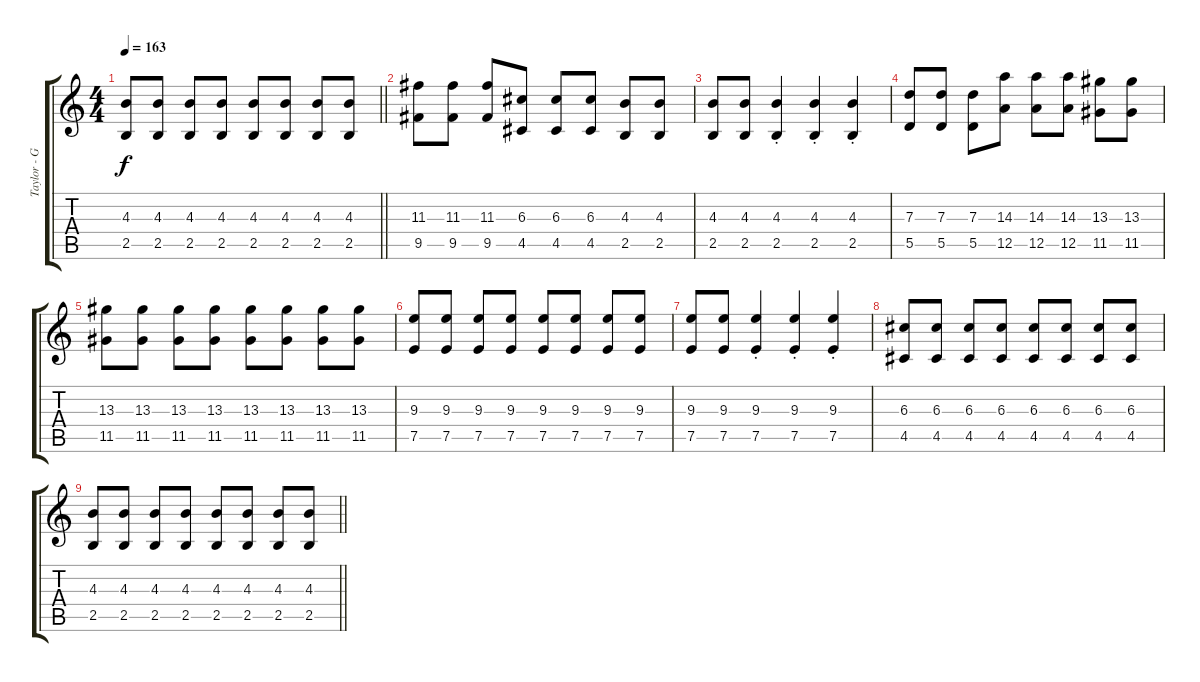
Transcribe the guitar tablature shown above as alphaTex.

\track ("Taylor - Guitar" "Taylor - G") {instrument overdrivenguitar}
\staff {score tabs}
\tuning (E4 B3 G3 D3 A2 E2) {hide}
\ts (4 4)
\tempo 163
\clef g2
\barLineRight lightlight
\ks c
(4.3 2.5).8{dy f} (4.3 2.5).8 (4.3 2.5).8 (4.3 2.5).8 (4.3 2.5).8 (4.3 2.5).8 (4.3 2.5).8 (4.3 2.5).8 |
(11.3 9.5).8 (11.3 9.5).8 (11.3 9.5).8 (6.3 4.5).8 (6.3 4.5).8 (6.3 4.5).8 (4.3 2.5).8 (4.3 2.5).8 |
(4.3 2.5).8 (4.3 2.5).8 (4.3{st} 2.5{st}).4 (4.3{st} 2.5{st}).4 (4.3{st} 2.5{st}).4 |
(7.3 5.5).8 (7.3 5.5).8 (7.3 5.5).8 (14.3 12.5).8 (14.3 12.5).8 (14.3 12.5).8 (13.3 11.5).8 (13.3 11.5).8 |
(13.3 11.5).8 (13.3 11.5).8 (13.3 11.5).8 (13.3 11.5).8 (13.3 11.5).8 (13.3 11.5).8 (13.3 11.5).8 (13.3 11.5).8 |
(9.3 7.5).8 (9.3 7.5).8 (9.3 7.5).8 (9.3 7.5).8 (9.3 7.5).8 (9.3 7.5).8 (9.3 7.5).8 (9.3 7.5).8 |
(9.3 7.5).8 (9.3 7.5).8 (9.3{st} 7.5{st}).4 (9.3{st} 7.5{st}).4 (9.3{st} 7.5{st}).4 |
(6.3 4.5).8 (6.3 4.5).8 (6.3 4.5).8 (6.3 4.5).8 (6.3 4.5).8 (6.3 4.5).8 (6.3 4.5).8 (6.3 4.5).8 |
\barLineRight lightlight
(4.3 2.5).8 (4.3 2.5).8 (4.3 2.5).8 (4.3 2.5).8 (4.3 2.5).8 (4.3 2.5).8 (4.3 2.5).8 (4.3 2.5).8
